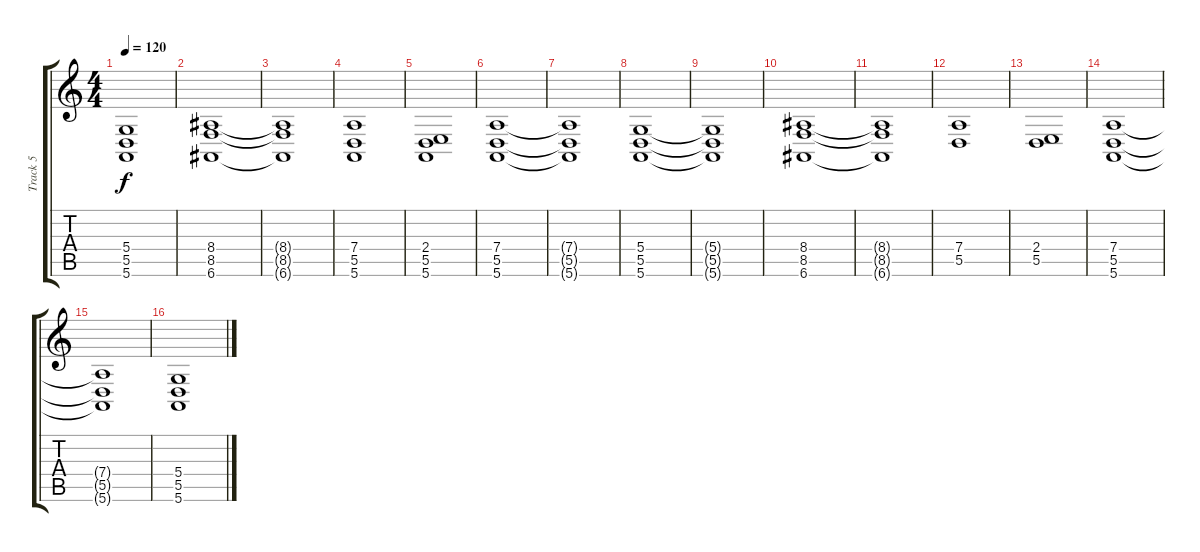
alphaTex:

\track ("Track 5" "Track 5") {instrument lead8bassandlead}
\staff {score tabs}
\tuning (E4 B3 G3 D3 A2 E2) {hide}
\ts (4 4)
\tempo 120
\clef g2
\ks c
(5.4{t} 5.5{t} 5.6{t}).1{dy f} |
(8.4 8.5 6.6).1 |
(8.4{t} 8.5{t} 6.6{t}).1 |
(7.4 5.5 5.6).1 |
(2.4 5.5 5.6).1 |
(7.4 5.5 5.6).1 |
(7.4{t} 5.5{t} 5.6{t}).1 |
(5.4 5.5 5.6).1 |
(5.4{t} 5.5{t} 5.6{t}).1 |
(8.4 8.5 6.6).1 |
(8.4{t} 8.5{t} 6.6{t}).1 |
(7.4 5.5).1 |
(2.4 5.5).1 |
(7.4 5.5 5.6).1 |
(7.4{t} 5.5{t} 5.6{t}).1 |
(5.4 5.5 5.6).1
